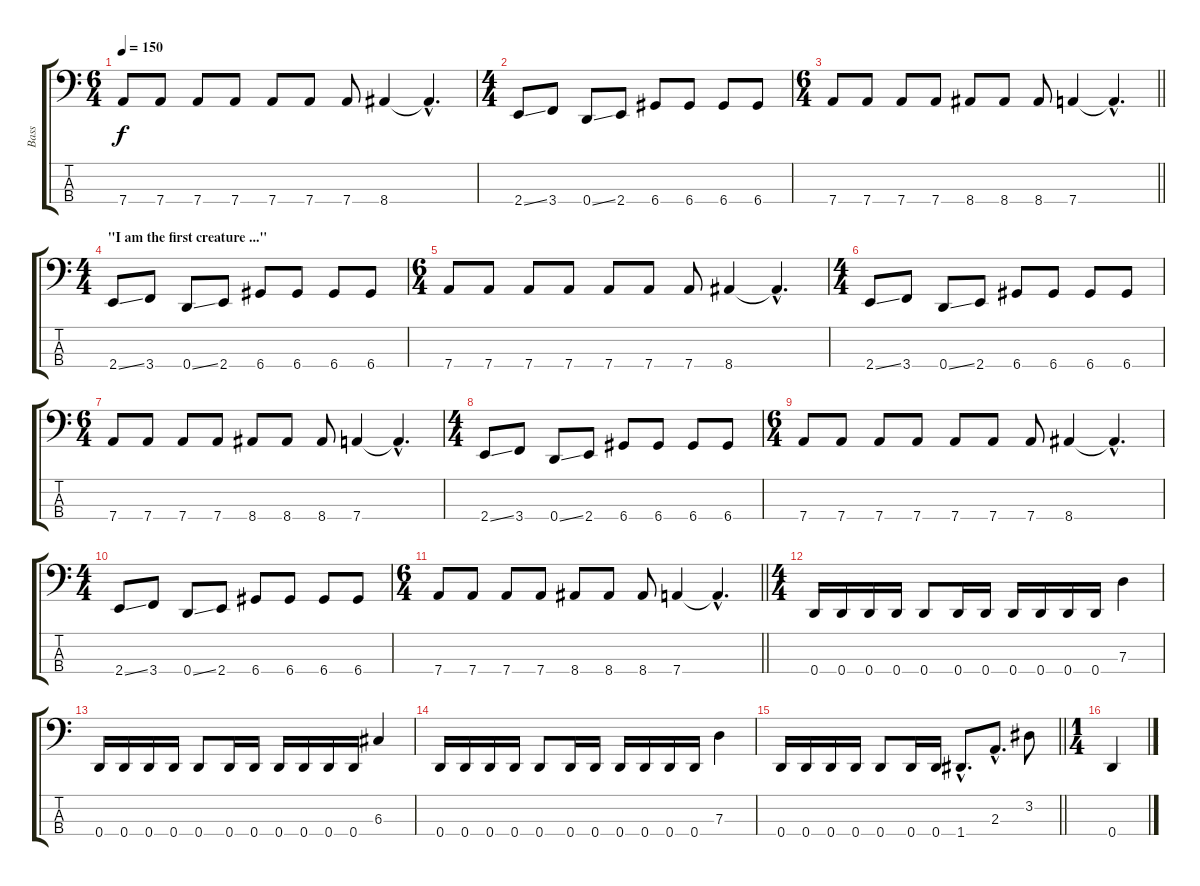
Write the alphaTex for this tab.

\track ("Bass" "Bass") {instrument electricbasspick}
\staff {score tabs}
\tuning (F2 C2 G1 D1) {hide}
\ts (6 4)
\tempo 150
\clef f4
\ks c
7.4.8{dy f} 7.4.8 7.4.8 7.4.8 7.4.8 7.4.8 7.4.8 8.4.4 8.4{hac t}.4{d} |
\ts (4 4)
2.4{ss}.8 3.4.8 0.4{ss}.8 2.4.8 6.4.8 6.4.8 6.4.8 6.4.8 |
\ts (6 4)
\barLineRight lightlight
7.4.8 7.4.8 7.4.8 7.4.8 8.4.8 8.4.8 8.4.8 7.4.4 7.4{hac t}.4{d} |
\ts (4 4)
\section ("" "\"I am the first creature ...\"")
2.4{ss}.8 3.4.8 0.4{ss}.8 2.4.8 6.4.8 6.4.8 6.4.8 6.4.8 |
\ts (6 4)
7.4.8 7.4.8 7.4.8 7.4.8 7.4.8 7.4.8 7.4.8 8.4.4 8.4{hac t}.4{d} |
\ts (4 4)
2.4{ss}.8 3.4.8 0.4{ss}.8 2.4.8 6.4.8 6.4.8 6.4.8 6.4.8 |
\ts (6 4)
7.4.8 7.4.8 7.4.8 7.4.8 8.4.8 8.4.8 8.4.8 7.4.4 7.4{hac t}.4{d} |
\ts (4 4)
2.4{ss}.8 3.4.8 0.4{ss}.8 2.4.8 6.4.8 6.4.8 6.4.8 6.4.8 |
\ts (6 4)
7.4.8 7.4.8 7.4.8 7.4.8 7.4.8 7.4.8 7.4.8 8.4.4 8.4{hac t}.4{d} |
\ts (4 4)
2.4{ss}.8 3.4.8 0.4{ss}.8 2.4.8 6.4.8 6.4.8 6.4.8 6.4.8 |
\ts (6 4)
\barLineRight lightlight
7.4.8 7.4.8 7.4.8 7.4.8 8.4.8 8.4.8 8.4.8 7.4.4 7.4{hac t}.4{d} |
\ts (4 4)
\section ("" "")
0.4.16 0.4.16 0.4.16 0.4.16 0.4.8 0.4.16 0.4.16 0.4.16 0.4.16 0.4.16 0.4.16 7.3.4 |
0.4.16 0.4.16 0.4.16 0.4.16 0.4.8 0.4.16 0.4.16 0.4.16 0.4.16 0.4.16 0.4.16 6.3.4 |
0.4.16 0.4.16 0.4.16 0.4.16 0.4.8 0.4.16 0.4.16 0.4.16 0.4.16 0.4.16 0.4.16 7.3.4 |
\barLineRight lightlight
0.4.16 0.4.16 0.4.16 0.4.16 0.4.8 0.4.16 0.4.16 1.4{hac}.8{d} 2.3{hac}.8{d} 3.2.8 |
\ts (1 4)
\section ("" "")
0.4.4
